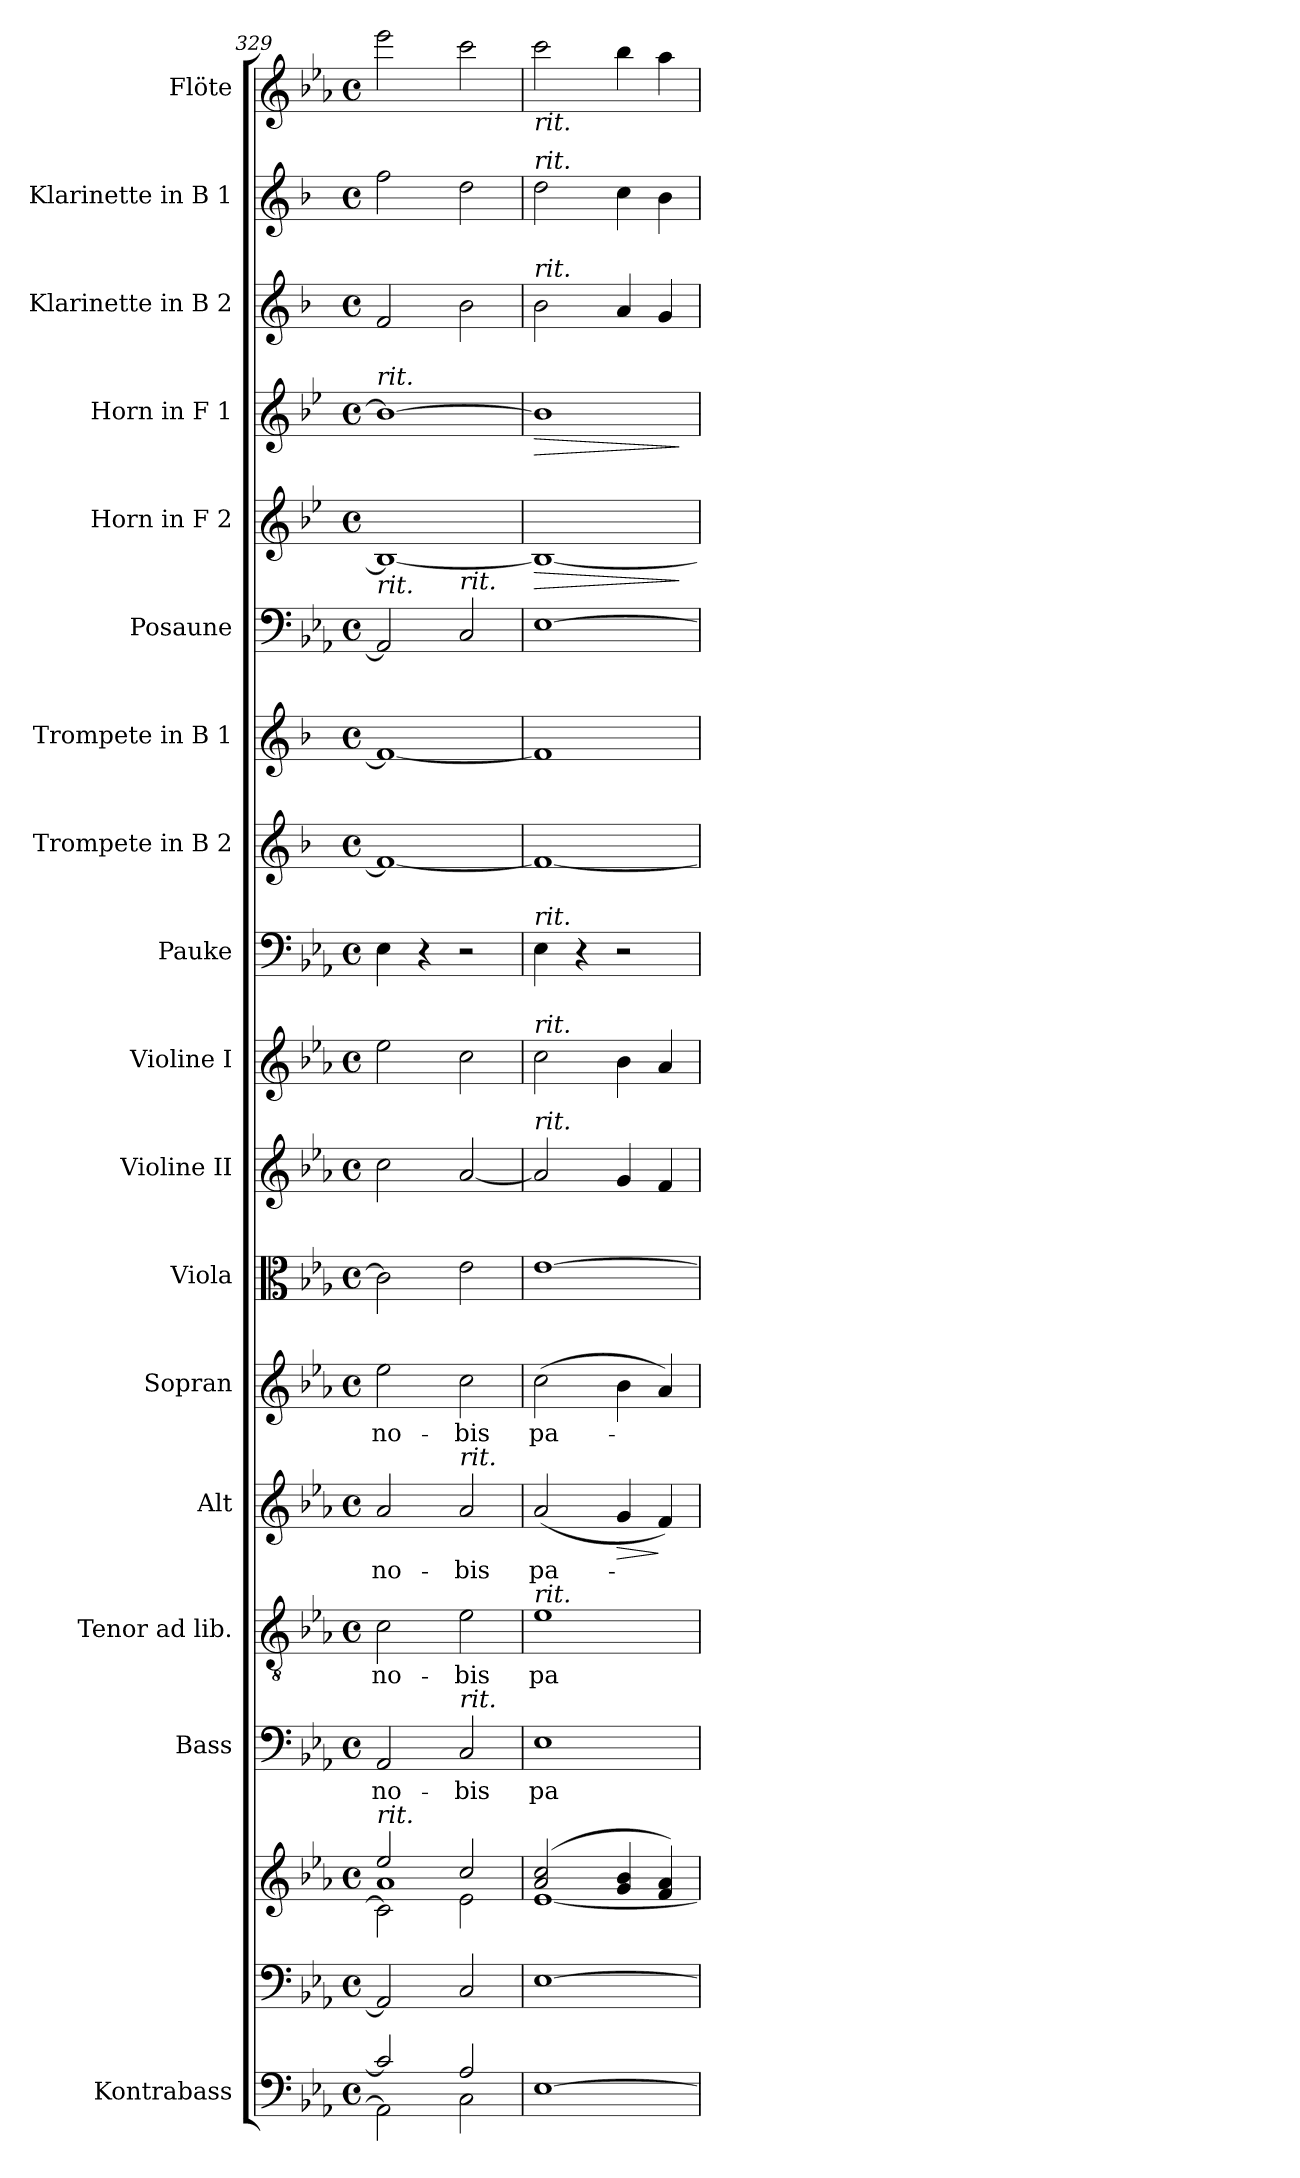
**kern	**kern	**kern	**kern	**text	**kern	**text	**kern	**text	**dynam	**kern	**text	**kern	**kern	**kern	**kern	**kern	**kern	**kern	**kern	**dynam	**kern	**dynam	**kern	**kern	**kern
*part18	*part17	*part17	*part16	*part16	*part15	*part15	*part14	*part14	*part14	*part13	*part13	*part12	*part11	*part10	*part9	*part8	*part7	*part6	*part5	*part5	*part4	*part4	*part3	*part2	*part1
*staff19	*staff18	*staff17	*staff16	*staff16	*staff15	*staff15	*staff14	*staff14	*staff14	*staff13	*staff13	*staff12	*staff11	*staff10	*staff9	*staff8	*staff7	*staff6	*staff5	*staff5	*staff4	*staff4	*staff3	*staff2	*staff1
*I"Kontrabass	*	*	*I"Bass	*	*I"Tenor ad lib.	*	*I"Alt	*	*	*I"Sopran	*	*I"Viola	*I"Violine II	*I"Violine I	*I"Pauke	*I"Trompete in B 2	*I"Trompete in B 1	*I"Posaune	*I"Horn in F 2	*	*I"Horn in F 1	*	*I"Klarinette in B 2	*I"Klarinette in B 1	*I"Flöte
*I'Kb.	*	*	*I'B	*	*I'T	*	*I'A	*	*	*I'S	*	*I'Vla.	*I'Vl. II	*I'Vl. I	*I'Pk.	*	*	*I'Pos.	*I'Hrn. 2	*	*I'Hrn. 1	*	*	*	*I'Fl.
*clefF4	*clefF4	*clefG2	*clefF4	*	*clefGv2	*	*clefG2	*	*	*clefG2	*	*clefC3	*clefG2	*clefG2	*clefF4	*clefG2	*clefG2	*clefF4	*clefG2	*	*clefG2	*	*clefG2	*clefG2	*clefG2
*ITrd7c12	*	*	*	*	*	*	*	*	*	*	*	*	*	*	*	*ITrd1c2	*ITrd1c2	*	*ITrd4c7	*	*ITrd4c7	*	*ITrd1c2	*ITrd1c2	*
*k[b-e-a-]	*k[b-e-a-]	*k[b-e-a-]	*k[b-e-a-]	*	*k[b-e-a-]	*	*k[b-e-a-]	*	*	*k[b-e-a-]	*	*k[b-e-a-]	*k[b-e-a-]	*k[b-e-a-]	*k[b-e-a-]	*k[b-e-a-]	*k[b-e-a-]	*k[b-e-a-]	*k[b-e-a-]	*	*k[b-e-a-]	*	*k[b-e-a-]	*k[b-e-a-]	*k[b-e-a-]
*E-:	*E-:	*E-:	*E-:	*	*E-:	*	*E-:	*	*	*E-:	*	*E-:	*E-:	*E-:	*E-:	*E-:	*E-:	*E-:	*E-:	*	*E-:	*	*E-:	*E-:	*E-:
*M4/4	*M4/4	*M4/4	*M4/4	*	*M4/4	*	*M4/4	*	*	*M4/4	*	*M4/4	*M4/4	*M4/4	*M4/4	*M4/4	*M4/4	*M4/4	*M4/4	*	*M4/4	*	*M4/4	*M4/4	*M4/4
*met(c)	*met(c)	*met(c)	*met(c)	*	*met(c)	*	*met(c)	*	*	*met(c)	*	*met(c)	*met(c)	*met(c)	*met(c)	*met(c)	*met(c)	*met(c)	*met(c)	*	*met(c)	*	*met(c)	*met(c)	*met(c)
=329	=329	=329	=329	=329	=329	=329	=329	=329	=329	=329	=329	=329	=329	=329	=329	=329	=329	=329	=329	=329	=329	=329	=329	=329	=329
*^	*	*^	*	*	*	*	*	*	*	*	*	*	*	*	*	*	*	*	*	*	*	*	*	*	*
*	*	*	*	*^	*	*	*	*	*	*	*	*	*	*	*	*	*	*	*	*	*	*	*	*	*	*	*
!	!	!	!	!	!	!	!	!	!	!	!	!	!	!	!	!	!	!	!	!	!	!	!	!LO:TX:a:i:t=rit.	!	!	!	!
!	!	!	!	!	!	!	!	!	!	!	!	!	!	!	!	!	!	!	!	!	!	!LO:TX:b:i:t=rit.	!	!	!	!	!	!
!	!	!	!LO:TX:a:i:t=rit.	!	!	!	!	!	!	!	!	!	!	!	!	!	!	!	!	!	!	!	!	!	!	!	!	!
!	!	!	!	!	!	!	!LO:LY:b	!	!LO:LY:b	!	!LO:LY:b	!	!	!LO:LY:b	!	!	!	!	!	!	!	!	!	!	!	!	!	!
2C/]	2AAA-\]	2AA-/]	2ee-/	2c\]	1a-	2AA-/	no-	2c\	no-	2a-/	no-	.	2ee-\	no-	2c\]	2cc\	2ee-\	4E-\	1e-_	1e-_	2AA-/]	1E-_	.	1e-_	.	2e-/	2ee-\	2eee-\
.	.	.	.	.	.	.	.	.	.	.	.	.	.	.	.	.	.	4r	.	.	.	.	.	.	.	.	.	.
!	!	!	!	!	!	!	!	!	!	!	!	!	!	!	!	!	!	!	!	!	!LO:TX:a:i:t=rit.	!	!	!	!	!	!	!
!	!	!	!	!	!	!	!	!	!	!LO:TX:a:i:t=rit.	!	!	!	!	!	!	!	!	!	!	!	!	!	!	!	!	!	!
!	!	!	!	!	!	!LO:TX:a:i:t=rit.	!	!	!	!	!	!	!	!	!	!	!	!	!	!	!	!	!	!	!	!	!	!
!	!	!	!	!	!	!	!LO:LY:b	!	!LO:LY:b	!	!LO:LY:b	!	!	!LO:LY:b	!	!	!	!	!	!	!	!	!	!	!	!	!	!
2AA-/	2CC\	2C/	2cc/	2e-\	.	2C/	-bis	2e-\	-bis	2a-/	-bis	.	2cc\	-bis	2e-\	[2a-/	2cc\	2r	.	.	2C/	.	.	.	.	2a-\	2cc\	2ccc\
*	*	*	*	*v	*v	*	*	*	*	*	*	*	*	*	*	*	*	*	*	*	*	*	*	*	*	*	*	*
=330	=330	=330	=330	=330	=330	=330	=330	=330	=330	=330	=330	=330	=330	=330	=330	=330	=330	=330	=330	=330	=330	=330	=330	=330	=330	=330	=330
!	!	!	!	!	!	!	!	!	!	!	!	!	!	!	!	!	!	!	!	!	!	!	!	!	!	!	!LO:TX:b:i:t=rit.
!	!	!	!	!	!	!	!	!	!	!	!	!	!	!	!	!	!	!	!	!	!	!	!	!	!	!LO:TX:a:i:t=rit.	!
!	!	!	!	!	!	!	!	!	!	!	!	!	!	!	!	!	!	!	!	!	!	!	!	!	!LO:TX:a:i:t=rit.	!	!
!	!	!	!	!	!	!	!	!	!	!	!	!	!	!	!	!	!LO:TX:a:i:t=rit.	!	!	!	!	!	!	!	!	!	!
!	!	!	!	!	!	!	!	!	!	!	!	!	!	!	!	!LO:TX:a:i:t=rit.	!	!	!	!	!	!	!	!	!	!	!
!	!	!	!	!	!	!	!	!	!	!	!	!	!	!	!LO:TX:a:i:t=rit.	!	!	!	!	!	!	!	!	!	!	!	!
!	!	!	!	!	!	!	!LO:TX:a:i:t=rit.	!	!	!	!	!	!	!	!	!	!	!	!	!	!	!	!	!	!	!	!
!	!	!	!	!	!	!LO:LY:b	!	!LO:LY:b	!	!LO:LY:b	!	!	!LO:LY:b	!	!	!	!	!	!	!	!	!LO:HP:b	!	!LO:HP:b	!	!	!
*v	*v	*	*	*	*	*	*	*	*	*	*	*	*	*	*	*	*	*	*	*	*	*	*	*	*	*	*
[1EE-	[1E-	(2a-/ 2cc/	[<1e-	1E-	pa-	1e-	pa-	(<2a-/	pa-	.	(>2cc\	pa-	[1e-	2a-/]	2cc\	4E-\	1e-_	1e-]	[1E-	1E-_	>	1e-]	>	2a-\	2cc\	2ccc\
.	.	.	.	.	.	.	.	.	.	.	.	.	.	.	.	4r	.	.	.	.	.	.	.	.	.	.
!	!	!	!	!	!	!	!	!	!	!LO:HP:b	!	!	!	!	!	!	!	!	!	!	!	!	!	!	!	!
.	.	4g/ 4b-/	.	.	.	.	.	4g/	.	>	4b-\	.	.	4g/	4b-\	2r	.	.	.	.	.	.	.	4g/	4b-\	4bb-\
.	.	4f/ 4a-/)	.	.	.	.	.	4f/)	.	]	4a-/)	.	.	4f/	4a-/	.	.	.	.	.	.	.	.	4f/	4a-\	4aa-\
*	*	*v	*v	*	*	*	*	*	*	*	*	*	*	*	*	*	*	*	*	*	*	*	*	*	*	*
.	.	.	.	.	.	.	.	.	.	.	.	.	.	.	.	.	.	.	.	]	.	]	.	.	.
=	=	=	=	=	=	=	=	=	=	=	=	=	=	=	=	=	=	=	=	=	=	=	=	=	=
*-	*-	*-	*-	*-	*-	*-	*-	*-	*-	*-	*-	*-	*-	*-	*-	*-	*-	*-	*-	*-	*-	*-	*-	*-	*-
